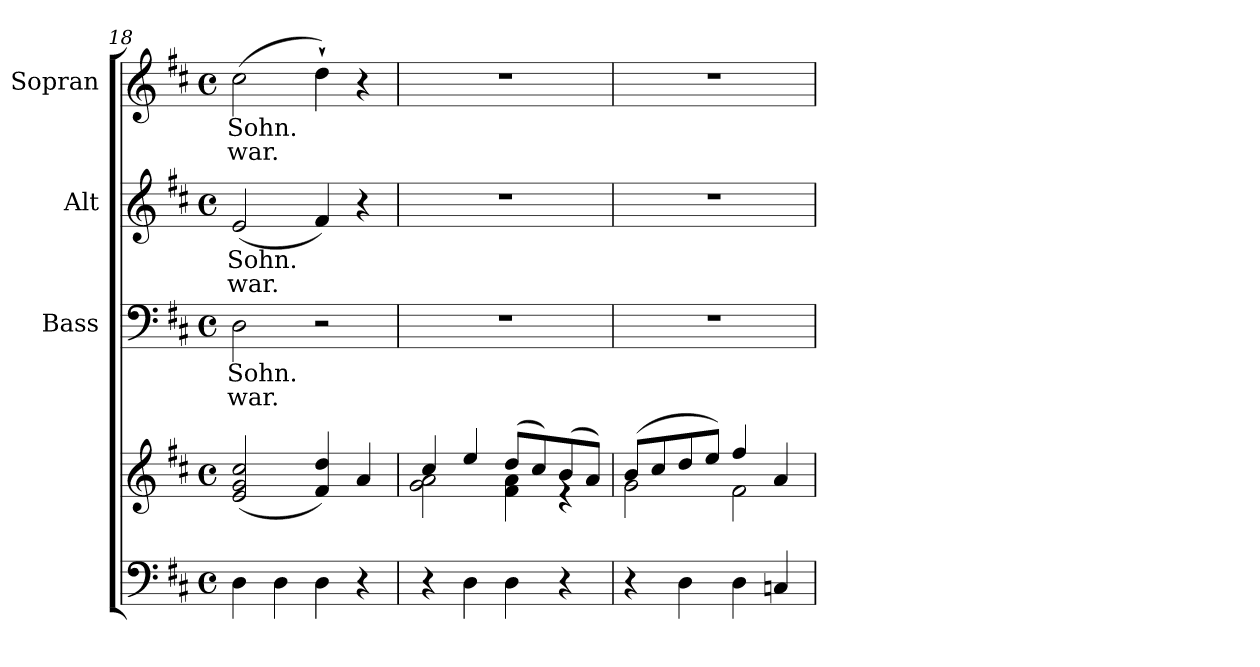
**kern	**kern	**kern	**text	**text	**kern	**text	**text	**kern	**text	**text
*part4	*part4	*part3	*part3	*part3	*part2	*part2	*part2	*part1	*part1	*part1
*staff5	*staff4	*staff3	*staff3	*staff3	*staff2	*staff2	*staff2	*staff1	*staff1	*staff1
*	*	*I"Bass	*	*	*I"Alt	*	*	*I"Sopran	*	*
*	*	*I'B.	*	*	*I'A.	*	*	*I'S.	*	*
*clefF4	*clefG2	*clefF4	*	*	*clefG2	*	*	*clefG2	*	*
*k[f#c#]	*k[f#c#]	*k[f#c#]	*	*	*k[f#c#]	*	*	*k[f#c#]	*	*
*D:	*D:	*D:	*	*	*D:	*	*	*D:	*	*
*M4/4	*M4/4	*M4/4	*	*	*M4/4	*	*	*M4/4	*	*
*met(c)	*met(c)	*met(c)	*	*	*met(c)	*	*	*met(c)	*	*
=18	=18	=18	=18	=18	=18	=18	=18	=18	=18	=18
!	!	!	!LO:LY:b	!LO:LY:b	!	!LO:LY:b	!LO:LY:b	!	!LO:LY:b	!LO:LY:b
4D\	(<2e/ 2g/ 2cc#/	2D\	Sohn.	war.	(<2e/	Sohn.	war.	(>2cc#\	Sohn.	war.
4D\	.	.	.	.	.	.	.	.	.	.
4D\	4f#/ 4dd/)	2r	.	.	4f#/)	.	.	4dd`>\)	.	.
4r	4a/	.	.	.	4r	.	.	4r	.	.
=19	=19	=19	=19	=19	=19	=19	=19	=19	=19	=19
*	*^	*	*	*	*	*	*	*	*	*
4r	4cc#/	2g\ 2a\	1r	.	.	1r	.	.	1r	.	.
4D\	4ee/	.	.	.	.	.	.	.	.	.	.
4D\	(>8dd/L	4f#\ 4a\	.	.	.	.	.	.	.	.	.
.	8cc#/)	.	.	.	.	.	.	.	.	.	.
4r	(>8b/	4rd	.	.	.	.	.	.	.	.	.
.	8a/J)	.	.	.	.	.	.	.	.	.	.
=20	=20	=20	=20	=20	=20	=20	=20	=20	=20	=20	=20
4r	(>8b/L	2g\	1r	.	.	1r	.	.	1r	.	.
.	8cc#/	.	.	.	.	.	.	.	.	.	.
4D\	8dd/	.	.	.	.	.	.	.	.	.	.
.	8ee/J)	.	.	.	.	.	.	.	.	.	.
4D\	4ff#/	2f#\	.	.	.	.	.	.	.	.	.
4Cn/	4a/	.	.	.	.	.	.	.	.	.	.
*	*v	*v	*	*	*	*	*	*	*	*	*
=	=	=	=	=	=	=	=	=	=	=
*-	*-	*-	*-	*-	*-	*-	*-	*-	*-	*-
